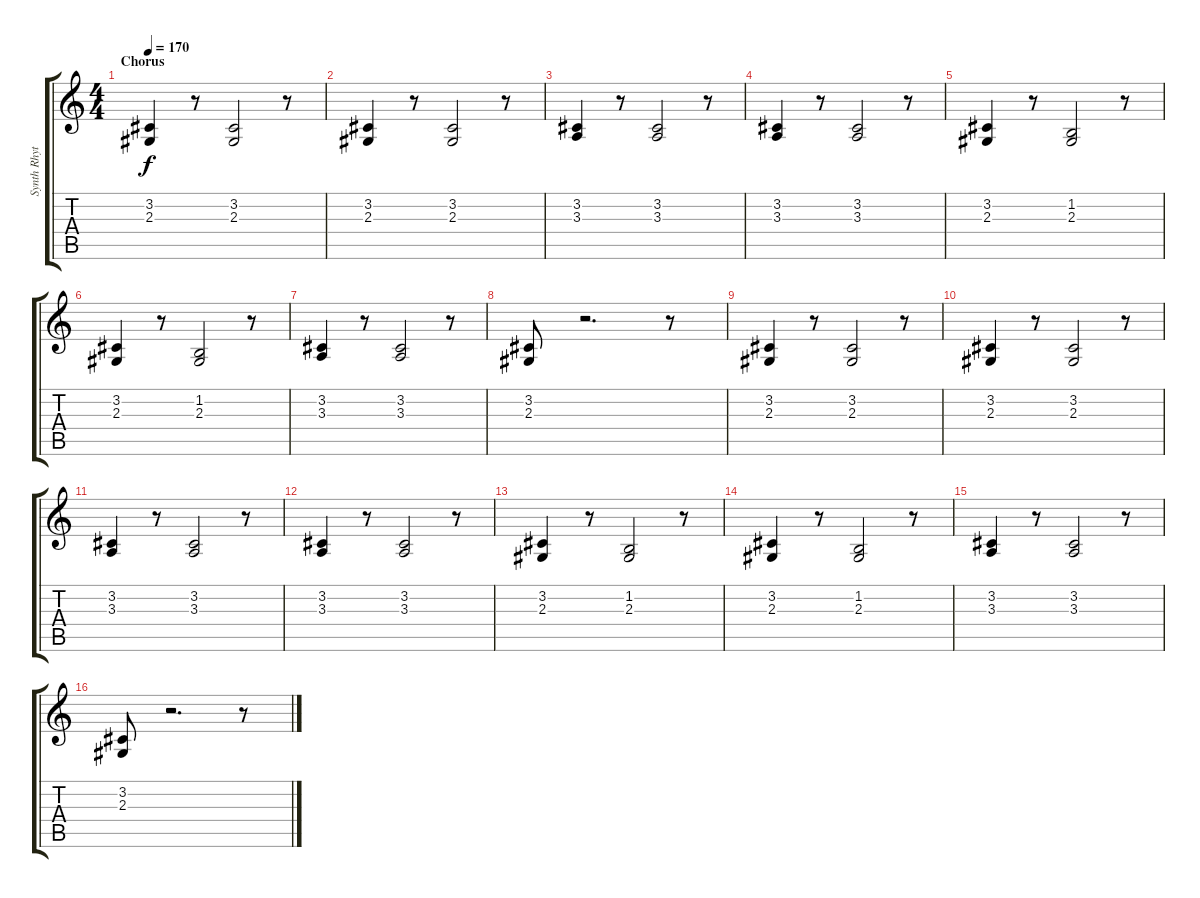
\track ("Synth Rhythm" "Synth Rhyt") {instrument harpsichord}
\staff {score tabs}
\tuning (Eb4 Bb3 Gb3 Db3 Ab2 Eb2) {hide}
\ts (4 4)
\section ("" "Chorus")
\tempo 170
\clef g2
\ks c
(3.2 2.3).4{dy f volume 14 instrument harpsichord} r.8 (3.2 2.3).2 r.8 |
(3.2 2.3).4 r.8 (3.2 2.3).2 r.8 |
(3.2 3.3).4 r.8 (3.2 3.3).2 r.8 |
(3.2 3.3).4 r.8 (3.2 3.3).2 r.8 |
(3.2 2.3).4 r.8 (1.2 2.3).2 r.8 |
(3.2 2.3).4 r.8 (1.2 2.3).2 r.8 |
(3.2 3.3).4 r.8 (3.2 3.3).2 r.8 |
(3.2 2.3).8 r.2{d} r.8 |
(3.2 2.3).4 r.8 (3.2 2.3).2 r.8 |
(3.2 2.3).4 r.8 (3.2 2.3).2 r.8 |
(3.2 3.3).4 r.8 (3.2 3.3).2 r.8 |
(3.2 3.3).4 r.8 (3.2 3.3).2 r.8 |
(3.2 2.3).4 r.8 (1.2 2.3).2 r.8 |
(3.2 2.3).4 r.8 (1.2 2.3).2 r.8 |
(3.2 3.3).4 r.8 (3.2 3.3).2 r.8 |
(3.2 2.3).8 r.2{d} r.8
